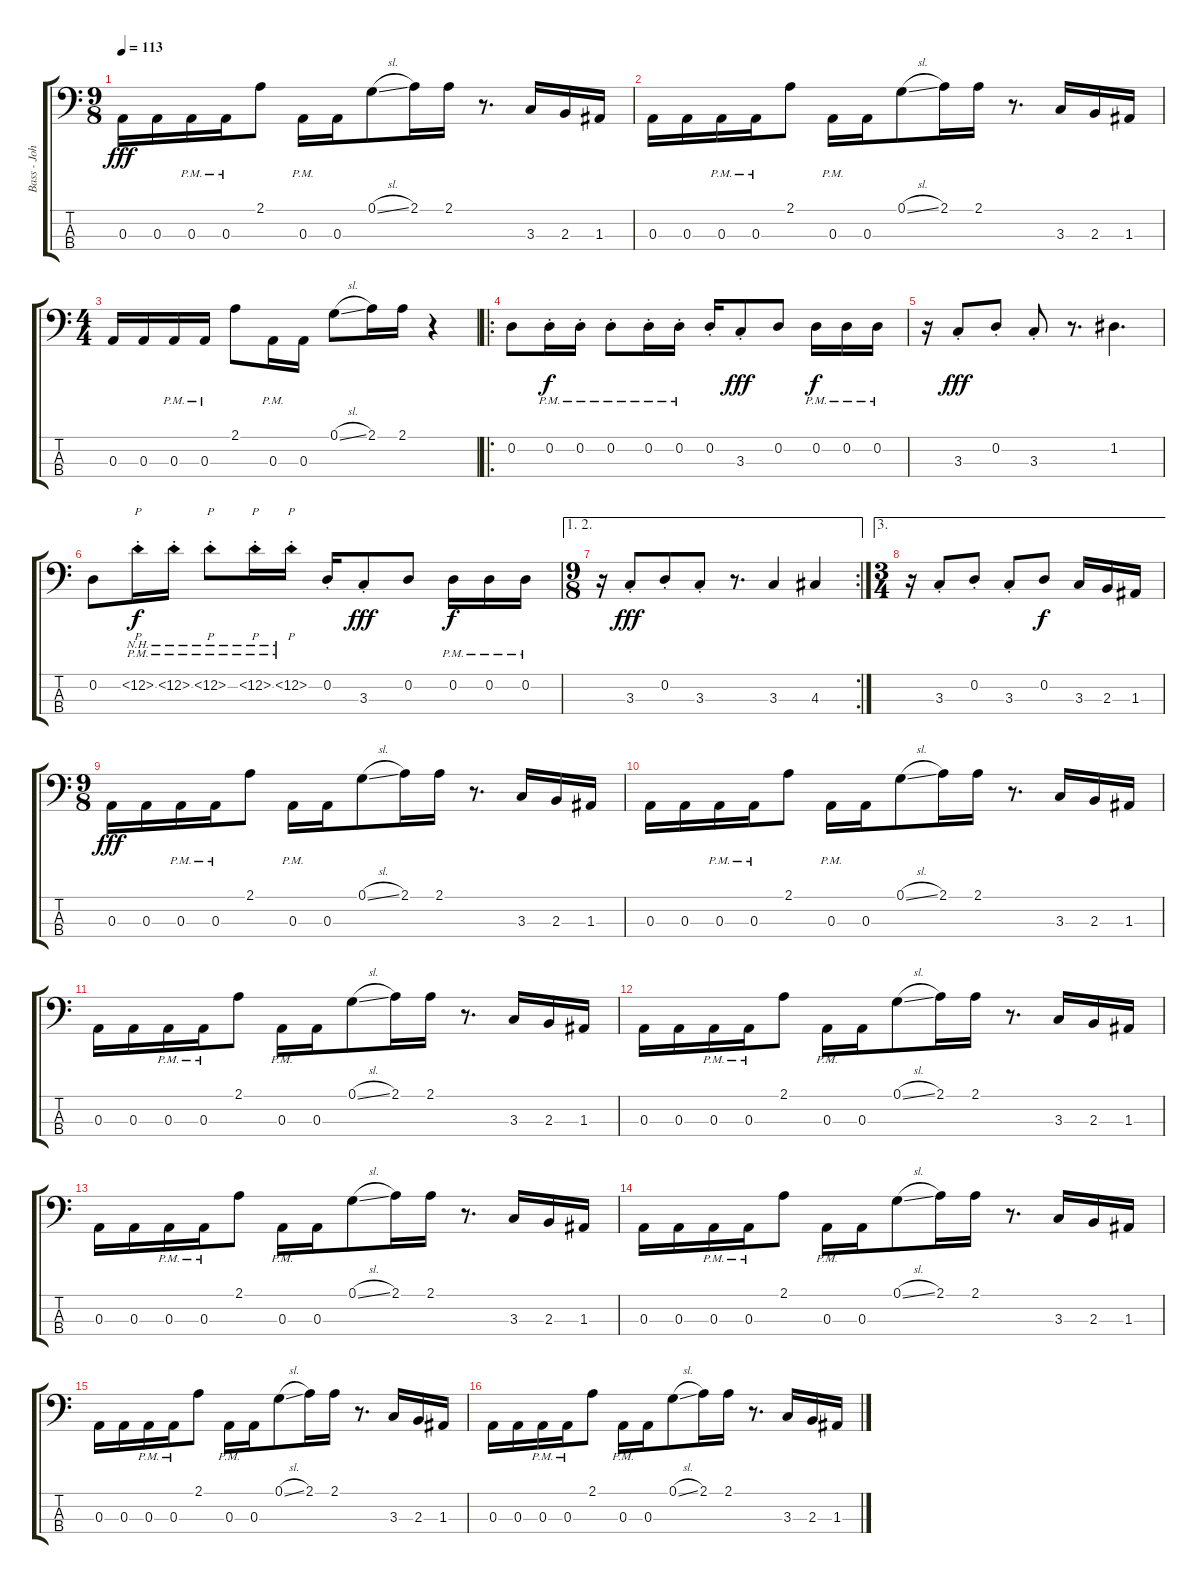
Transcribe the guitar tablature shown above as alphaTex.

\track ("Bass - John Paul Jones" "Bass - Joh") {instrument electricbassfinger}
\staff {score tabs}
\tuning (G2 D2 A1 E1) {hide}
\ts (9 8)
\tempo 113
\clef f4
\ks c
0.3.16{dy fff} 0.3.16 0.3{pm}.16 0.3{pm}.16 2.1.8 0.3{pm}.16 0.3.16 0.1{sl}.8 2.1.16 2.1.16 r.8{d} 3.3.16 2.3.16 1.3.16 |
0.3.16 0.3.16 0.3{pm}.16 0.3{pm}.16 2.1.8 0.3{pm}.16 0.3.16 0.1{sl}.8 2.1.16 2.1.16 r.8{d} 3.3.16 2.3.16 1.3.16 |
\ts (4 4)
0.3.16 0.3.16 0.3{pm}.16 0.3{pm}.16 2.1.8 0.3{pm}.16 0.3.16 0.1{sl}.8 2.1.16 2.1.16 r.4 |
\ro
0.2.8 0.2{pm st}.16{dy f} 0.2{pm st}.16 0.2{pm st}.8 0.2{pm st}.16 0.2{pm st}.16 0.2{st}.16 3.3{st}.8{dy fff} 0.2.8 0.2{pm}.16{dy f} 0.2{pm}.16 0.2{pm}.16 |
r.16 3.3{st}.8{dy fff} 0.2{st}.8 3.3{st}.8 r.8{d} 1.2.4{d} |
0.2.8 0.2{nh pm st}.16{p dy f} 0.2{nh pm st}.16 0.2{nh pm st}.8{p} 0.2{nh pm st}.16{p} 0.2{nh pm st}.16{p} 0.2{st}.16 3.3{st}.8{dy fff} 0.2.8 0.2{pm}.16{dy f} 0.2{pm}.16 0.2{pm}.16 |
\ae (1 2)
\rc 2
\ts (9 8)
r.16 3.3{st}.8{dy fff} 0.2{st}.8 3.3{st}.8 r.8{d} 3.3.4 4.3.4 |
\ae 3
\ts (3 4)
r.16 3.3{st}.8 0.2{st}.8 3.3{st}.8 0.2.8{dy f} 3.3.16 2.3.16 1.3.16 |
\ts (9 8)
0.3.16{dy fff} 0.3.16 0.3{pm}.16 0.3{pm}.16 2.1.8 0.3{pm}.16 0.3.16 0.1{sl}.8 2.1.16 2.1.16 r.8{d} 3.3.16 2.3.16 1.3.16 |
0.3.16 0.3.16 0.3{pm}.16 0.3{pm}.16 2.1.8 0.3{pm}.16 0.3.16 0.1{sl}.8 2.1.16 2.1.16 r.8{d} 3.3.16 2.3.16 1.3.16 |
0.3.16 0.3.16 0.3{pm}.16 0.3{pm}.16 2.1.8 0.3{pm}.16 0.3.16 0.1{sl}.8 2.1.16 2.1.16 r.8{d} 3.3.16 2.3.16 1.3.16 |
0.3.16 0.3.16 0.3{pm}.16 0.3{pm}.16 2.1.8 0.3{pm}.16 0.3.16 0.1{sl}.8 2.1.16 2.1.16 r.8{d} 3.3.16 2.3.16 1.3.16 |
0.3.16 0.3.16 0.3{pm}.16 0.3{pm}.16 2.1.8 0.3{pm}.16 0.3.16 0.1{sl}.8 2.1.16 2.1.16 r.8{d} 3.3.16 2.3.16 1.3.16 |
0.3.16 0.3.16 0.3{pm}.16 0.3{pm}.16 2.1.8 0.3{pm}.16 0.3.16 0.1{sl}.8 2.1.16 2.1.16 r.8{d} 3.3.16 2.3.16 1.3.16 |
0.3.16 0.3.16 0.3{pm}.16 0.3{pm}.16 2.1.8 0.3{pm}.16 0.3.16 0.1{sl}.8 2.1.16 2.1.16 r.8{d} 3.3.16 2.3.16 1.3.16 |
0.3.16 0.3.16 0.3{pm}.16 0.3{pm}.16 2.1.8 0.3{pm}.16 0.3.16 0.1{sl}.8 2.1.16 2.1.16 r.8{d} 3.3.16 2.3.16 1.3.16
